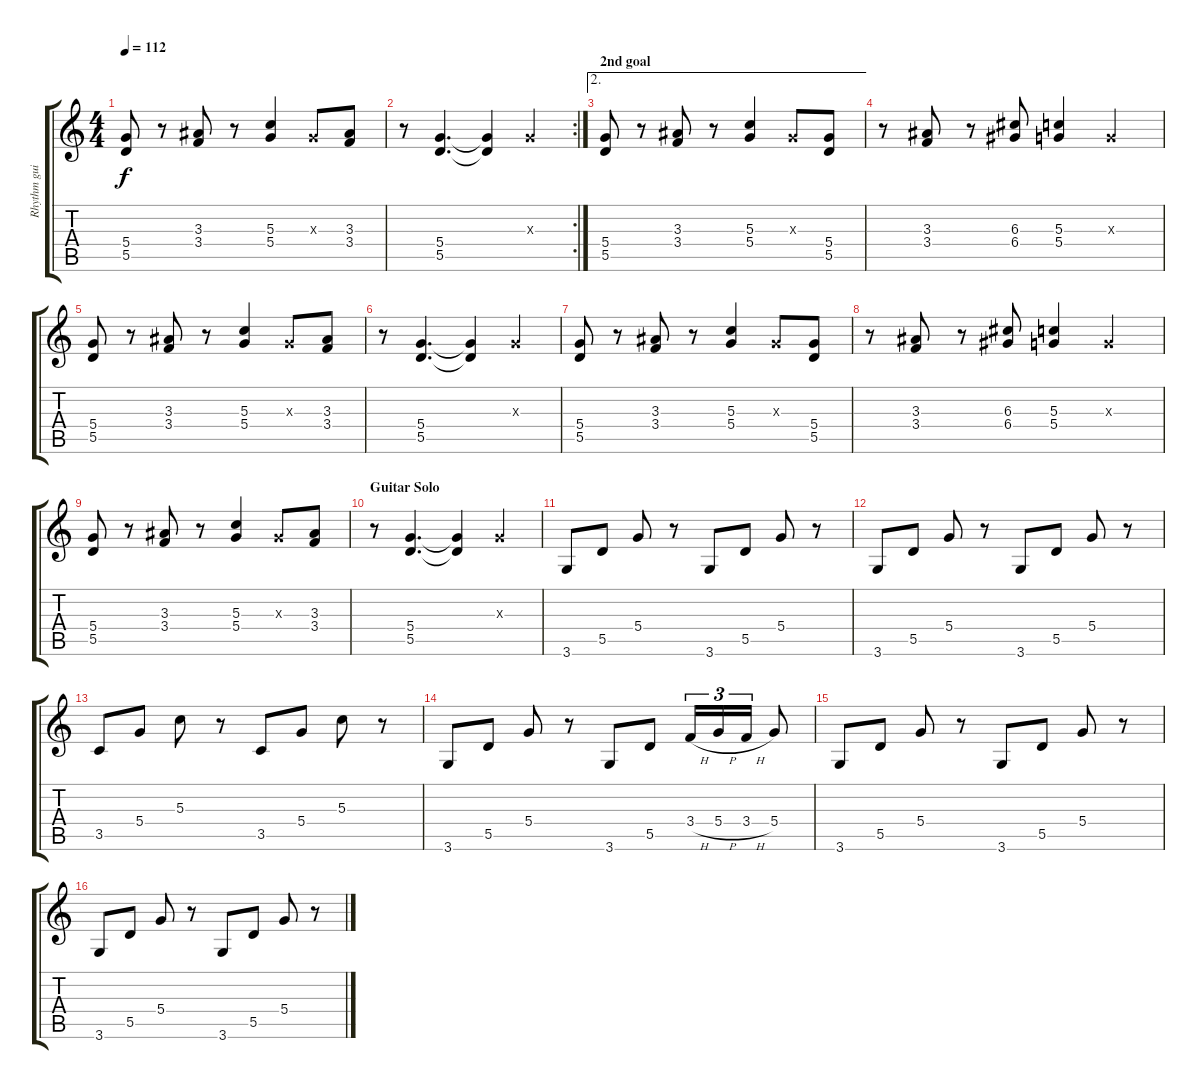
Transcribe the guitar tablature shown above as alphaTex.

\track ("Rhythm guitar" "Rhythm gui") {instrument distortionguitar}
\staff {score tabs}
\tuning (E4 B3 G3 D3 A2 E2) {hide}
\ts (4 4)
\tempo 112
\clef g2
\ks c
(5.4 5.5).8{dy f} r.8 (3.3 3.4).8 r.8 (5.3 5.4).4 0.3{x}.8 (3.3 3.4).8 |
\rc 2
r.8 (5.4 5.5).4{d} (5.4{t} 5.5{t}).4 0.3{x}.4 |
\ae 2
\section ("" "2nd goal")
(5.4 5.5).8 r.8 (3.3 3.4).8 r.8 (5.3 5.4).4 0.3{x}.8 (5.4 5.5).8 |
r.8 (3.3 3.4).8 r.8 (6.3 6.4).8 (5.3 5.4).4 0.3{x}.4 |
(5.4 5.5).8 r.8 (3.3 3.4).8 r.8 (5.3 5.4).4 0.3{x}.8 (3.3 3.4).8 |
r.8 (5.4 5.5).4{d} (5.4{t} 5.5{t}).4 0.3{x}.4 |
(5.4 5.5).8 r.8 (3.3 3.4).8 r.8 (5.3 5.4).4 0.3{x}.8 (5.4 5.5).8 |
r.8 (3.3 3.4).8 r.8 (6.3 6.4).8 (5.3 5.4).4 0.3{x}.4 |
(5.4 5.5).8 r.8 (3.3 3.4).8 r.8 (5.3 5.4).4 0.3{x}.8 (3.3 3.4).8 |
\section ("" "Guitar Solo")
r.8 (5.4 5.5).4{d} (5.4{t} 5.5{t}).4 0.3{x}.4 |
3.6.8 5.5.8 5.4.8 r.8 3.6.8 5.5.8 5.4.8 r.8 |
3.6.8 5.5.8 5.4.8 r.8 3.6.8 5.5.8 5.4.8 r.8 |
3.5.8 5.4.8 5.3.8 r.8 3.5.8 5.4.8 5.3.8 r.8 |
3.6.8 5.5.8 5.4.8 r.8 3.6.8 5.5.8 3.4{h}.16{tu (3 2)} 5.4{h}.16{tu (3 2)} 3.4{h}.16{tu (3 2)} 5.4.8 |
3.6.8 5.5.8 5.4.8 r.8 3.6.8 5.5.8 5.4.8 r.8 |
3.6.8 5.5.8 5.4.8 r.8 3.6.8 5.5.8 5.4.8 r.8
